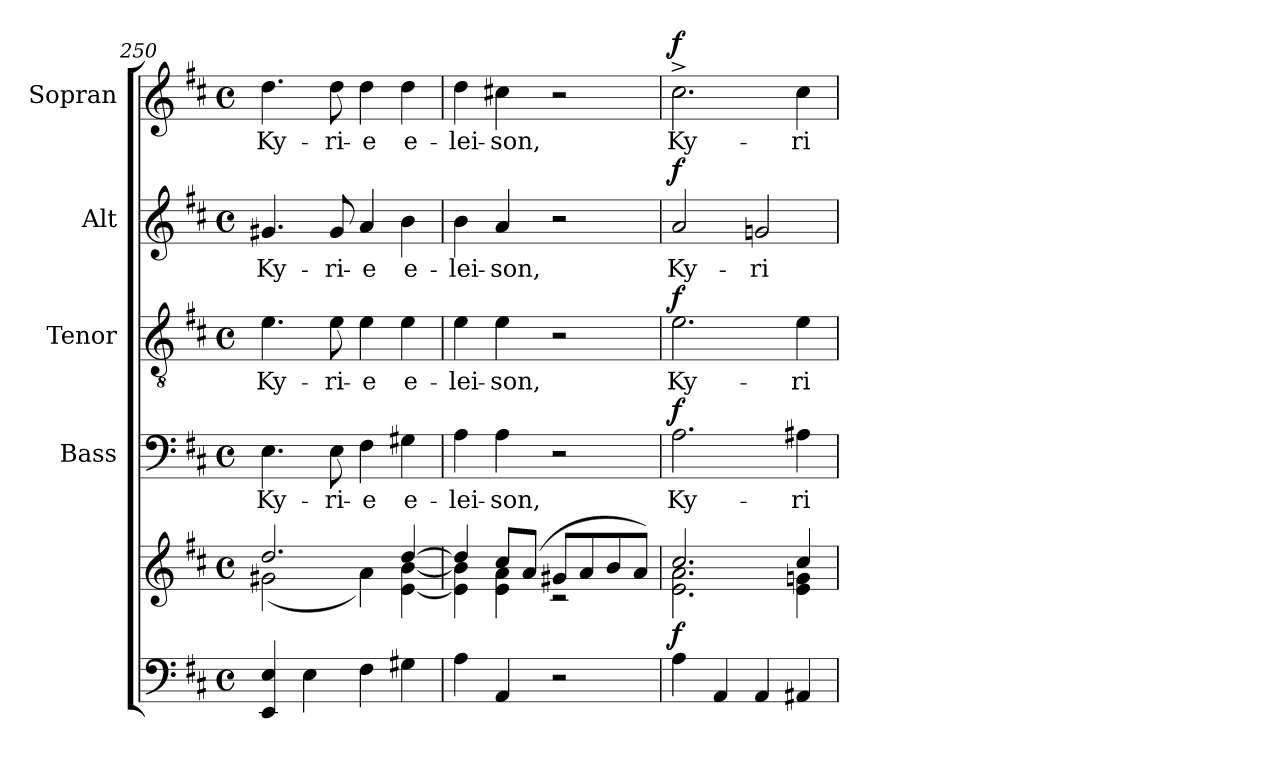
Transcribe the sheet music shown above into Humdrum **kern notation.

**kern	**kern	**dynam	**kern	**text	**dynam	**kern	**text	**dynam	**kern	**text	**dynam	**kern	**text	**dynam
*part5	*part5	*part5	*part4	*part4	*part4	*part3	*part3	*part3	*part2	*part2	*part2	*part1	*part1	*part1
*staff6	*staff5	*staff5/6	*staff4	*staff4	*staff4	*staff3	*staff3	*staff3	*staff2	*staff2	*staff2	*staff1	*staff1	*staff1
*	*	*	*I"Bass	*	*	*I"Tenor	*	*	*I"Alt	*	*	*I"Sopran	*	*
*	*	*	*I'B.	*	*	*I'T.	*	*	*I'A.	*	*	*I'S.	*	*
!!LO:PB:g=z
*clefF4	*clefG2	*	*clefF4	*	*	*clefGv2	*	*	*clefG2	*	*	*clefG2	*	*
*k[f#c#]	*k[f#c#]	*	*k[f#c#]	*	*	*k[f#c#]	*	*	*k[f#c#]	*	*	*k[f#c#]	*	*
*D:	*D:	*	*D:	*	*	*D:	*	*	*D:	*	*	*D:	*	*
*M4/4	*M4/4	*	*M4/4	*	*	*M4/4	*	*	*M4/4	*	*	*M4/4	*	*
*met(c)	*met(c)	*	*met(c)	*	*	*met(c)	*	*	*met(c)	*	*	*met(c)	*	*
=250	=250	=250	=250	=250	=250	=250	=250	=250	=250	=250	=250	=250	=250	=250
*	*^	*	*	*	*	*	*	*	*	*	*	*	*	*
!	!	!	!	!	!LO:LY:b	!	!	!LO:LY:b	!	!	!LO:LY:b	!	!	!LO:LY:b	!
4EE/ 4E/	2.dd/	(<2g#X\	.	4.E\	Ky-	.	4.e\	Ky-	.	4.g#X/	Ky-	.	4.dd\	Ky-	.
4E\	.	.	.	.	.	.	.	.	.	.	.	.	.	.	.
!	!	!	!	!	!LO:LY:b	!	!	!LO:LY:b	!	!	!LO:LY:b	!	!	!LO:LY:b	!
.	.	.	.	8E\	-ri-	.	8e\	-ri-	.	8g#/	-ri-	.	8dd\	-ri-	.
!	!	!	!	!	!LO:LY:b	!	!	!LO:LY:b	!	!	!LO:LY:b	!	!	!LO:LY:b	!
4F#\	.	4a\)	.	4F#\	-e	.	4e\	-e	.	4a/	-e	.	4dd\	-e	.
!	!	!	!	!	!LO:LY:b	!	!	!LO:LY:b	!	!	!LO:LY:b	!	!	!LO:LY:b	!
4G#X\	[>4dd/	[<4e\ [<4b\	.	4G#X\	e-	.	4e\	e-	.	4b\	e-	.	4dd\	e-	.
=251	=251	=251	=251	=251	=251	=251	=251	=251	=251	=251	=251	=251	=251	=251	=251
!	!	!	!	!	!LO:LY:b	!	!	!LO:LY:b	!	!	!LO:LY:b	!	!	!LO:LY:b	!
4A\	4dd/]	4e\] 4b\]	.	4A\	-lei-	.	4e\	-lei-	.	4b\	-lei-	.	4dd\	-lei-	.
!	!	!	!	!	!LO:LY:b	!	!	!LO:LY:b	!	!	!LO:LY:b	!	!	!LO:LY:b	!
4AA/	8cc#/L	4e\ 4a\	.	4A\	-son,	.	4e\	-son,	.	4a/	-son,	.	4cc#X\	-son,	.
.	(8a/J	.	.	.	.	.	.	.	.	.	.	.	.	.	.
2r	8g#X/L	2rc	.	2r	.	.	2r	.	.	2r	.	.	2r	.	.
.	8a/	.	.	.	.	.	.	.	.	.	.	.	.	.	.
.	8b/	.	.	.	.	.	.	.	.	.	.	.	.	.	.
.	8a/J)	.	.	.	.	.	.	.	.	.	.	.	.	.	.
=252	=252	=252	=252	=252	=252	=252	=252	=252	=252	=252	=252	=252	=252	=252	=252
!	!	!	!LO:DY:b	!	!LO:LY:b	!LO:DY:a	!	!LO:LY:b	!LO:DY:a	!	!LO:LY:b	!LO:DY:a	!	!LO:LY:b	!LO:DY:a
4A\	2.cc#/	2.e\ 2.a\	f	2.A\	Ky-	f	2.e\	Ky-	f	2a/	Ky-	f	2.cc#^>\	Ky-	f
4AA/	.	.	.	.	.	.	.	.	.	.	.	.	.	.	.
!	!	!	!	!	!	!	!	!	!	!	!LO:LY:b	!	!	!	!
4AA/	.	.	.	.	.	.	.	.	.	2gn/	-ri-	.	.	.	.
!	!	!	!	!	!LO:LY:b	!	!	!LO:LY:b	!	!	!	!	!	!LO:LY:b	!
4AA#X/	4cc#/	4e\ 4gn\	.	4A#X\	-ri-	.	4e\	-ri-	.	.	.	.	4cc#\	-ri-	.
*	*v	*v	*	*	*	*	*	*	*	*	*	*	*	*	*
=	=	=	=	=	=	=	=	=	=	=	=	=	=	=
*-	*-	*-	*-	*-	*-	*-	*-	*-	*-	*-	*-	*-	*-	*-
